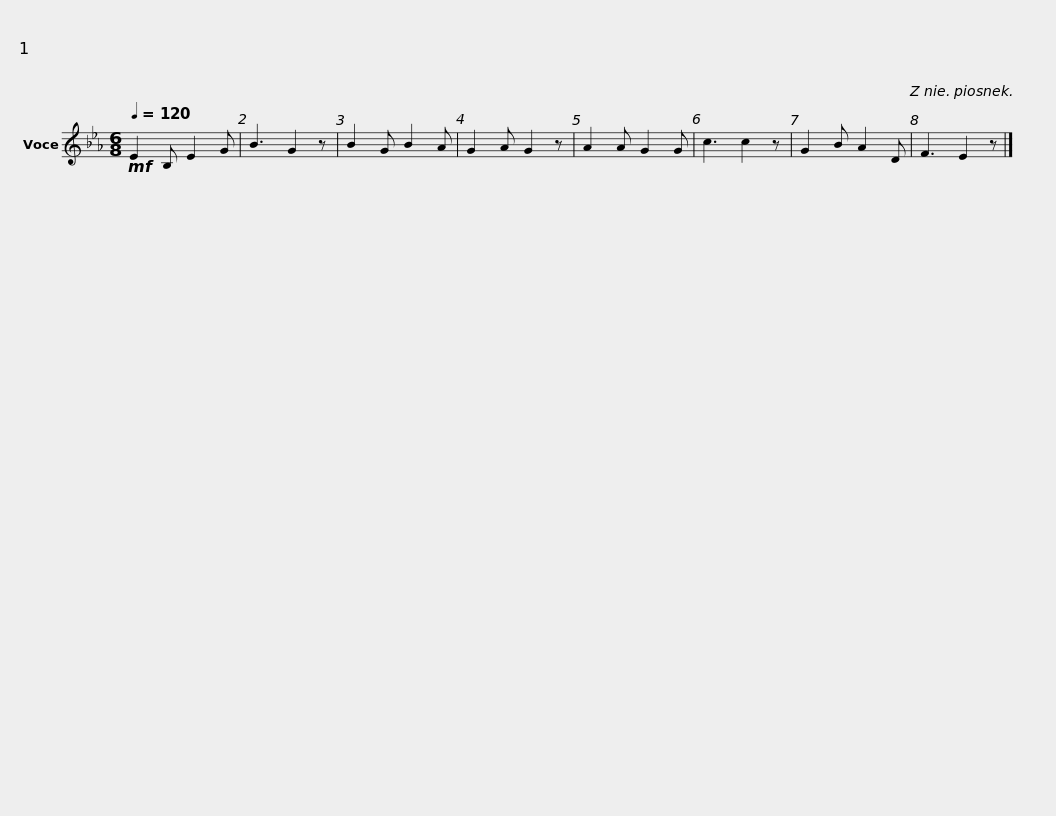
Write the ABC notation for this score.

X:1
L:1/8
Q:1/4=120
M:6/8
I:linebreak $
K:Eb
V:1 treble
V:1
!mf! E2 B, E2 G | B3 G2 z | B2 G B2 A | G2 A G2 z |$ A2 A G2 G | %5
 c3 c2 z | G2 B A2 D | F3 E2 z |] %8
